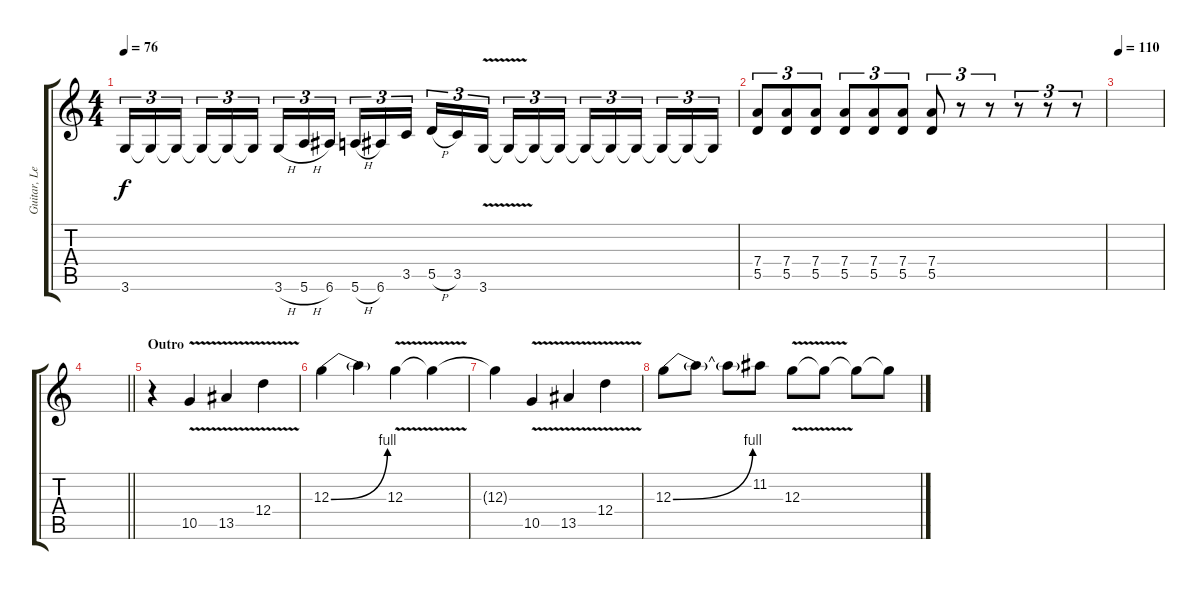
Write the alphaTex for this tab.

\track ("Guitar, Lead" "Guitar, Le") {instrument distortionguitar}
\staff {score tabs}
\tuning (E4 B3 G3 D3 A2 E2) {hide}
\ts (4 4)
\tempo 76
\clef g2
\ks c
3.6{t}.16{tu (3 2) dy f} 3.6{t}.16{tu (3 2)} 3.6{t}.16{tu (3 2) beam splitsecondary} 3.6{t}.16{tu (3 2)} 3.6{t}.16{tu (3 2)} 3.6{t}.16{tu (3 2)} 3.6{h}.16{tu (3 2)} 5.6{h}.16{tu (3 2)} 6.6.16{tu (3 2) beam splitsecondary} 5.6{h}.16{tu (3 2)} 6.6.16{tu (3 2)} 3.5.16{tu (3 2)} 5.5{h}.16{tu (3 2)} 3.5.16{tu (3 2)} 3.6{v}.16{tu (3 2) beam splitsecondary} 3.6{t}.16{tu (3 2)} 3.6{t}.16{tu (3 2)} 3.6{t}.16{tu (3 2)} 3.6{t}.16{tu (3 2)} 3.6{t}.16{tu (3 2)} 3.6{t}.16{tu (3 2) beam splitsecondary} 3.6{t}.16{tu (3 2)} 3.6{t}.16{tu (3 2)} 3.6{t}.16{tu (3 2)} |
(7.4 5.5).8{tu (3 2)} (7.4 5.5).8{tu (3 2)} (7.4 5.5).8{tu (3 2)} (7.4 5.5).8{tu (3 2)} (7.4 5.5).8{tu (3 2)} (7.4 5.5).8{tu (3 2)} (7.4 5.5).8{tu (3 2)} r.8{tu (3 2)} r.8{tu (3 2)} r.8{tu (3 2)} r.8{tu (3 2)} r.8{tu (3 2)} |
\tempo 110
|
\barLineRight lightlight
|
\section ("" "Outro")
r.4 10.5{v}.4 13.5{v}.4 12.4{v}.4 |
12.3{be (bend 0 0 60 4)}.4 12.3{t}.4 12.3{v}.4 12.3{t}.4 |
12.3{t}.4 10.5{v}.4 13.5{v}.4 12.4{v}.4 |
12.3{be (bend 0 0 60 4)}.8 12.3{t}.8 12.3{t}.8 11.2.8 12.3{v}.8 12.3{t}.8 12.3{t}.8 12.3{t}.8
